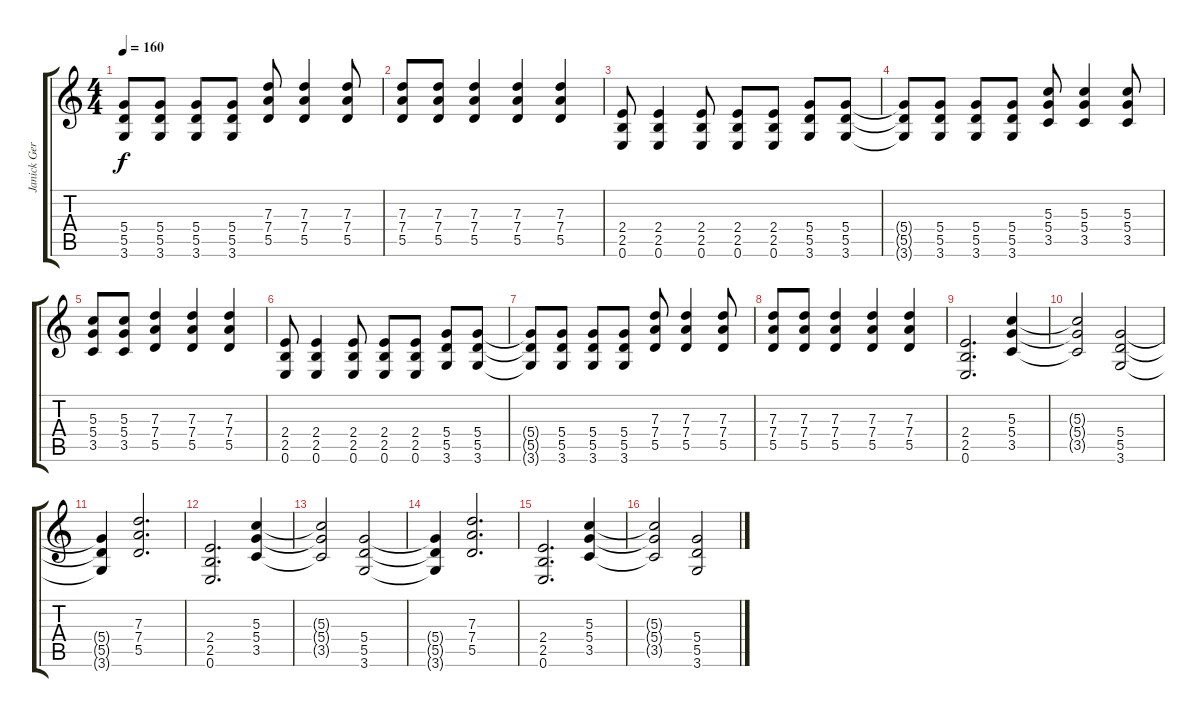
\track ("Janick Gers" "Janick Ger") {instrument electricguitarjazz}
\staff {score tabs}
\tuning (E4 B3 G3 D3 A2 E2) {hide}
\ts (4 4)
\tempo 160
\clef g2
\ks c
(5.4{t} 5.5{t} 3.6{t}).8{dy f} (5.4 5.5 3.6).8 (5.4 5.5 3.6).8 (5.4 5.5 3.6).8 (7.3 7.4 5.5).8 (7.3 7.4 5.5).4 (7.3 7.4 5.5).8 |
(7.3 7.4 5.5).8 (7.3 7.4 5.5).8 (7.3 7.4 5.5).4 (7.3 7.4 5.5).4 (7.3 7.4 5.5).4 |
(2.4 2.5 0.6).8 (2.4 2.5 0.6).4 (2.4 2.5 0.6).8 (2.4 2.5 0.6).8 (2.4 2.5 0.6).8 (5.4 5.5 3.6).8 (5.4 5.5 3.6).8 |
(5.4{t} 5.5{t} 3.6{t}).8 (5.4 5.5 3.6).8 (5.4 5.5 3.6).8 (5.4 5.5 3.6).8 (5.3 5.4 3.5).8 (5.3 5.4 3.5).4 (5.3 5.4 3.5).8 |
(5.3 5.4 3.5).8 (5.3 5.4 3.5).8 (7.3 7.4 5.5).4 (7.3 7.4 5.5).4 (7.3 7.4 5.5).4 |
(2.4 2.5 0.6).8 (2.4 2.5 0.6).4 (2.4 2.5 0.6).8 (2.4 2.5 0.6).8 (2.4 2.5 0.6).8 (5.4 5.5 3.6).8 (5.4 5.5 3.6).8 |
(5.4{t} 5.5{t} 3.6{t}).8 (5.4 5.5 3.6).8 (5.4 5.5 3.6).8 (5.4 5.5 3.6).8 (7.3 7.4 5.5).8 (7.3 7.4 5.5).4 (7.3 7.4 5.5).8 |
(7.3 7.4 5.5).8 (7.3 7.4 5.5).8 (7.3 7.4 5.5).4 (7.3 7.4 5.5).4 (7.3 7.4 5.5).4 |
(2.4 2.5 0.6).2{d} (5.3 5.4 3.5).4 |
(5.3{t} 5.4{t} 3.5{t}).2 (5.4 5.5 3.6).2 |
(5.4{t} 5.5{t} 3.6{t}).4 (7.3 7.4 5.5).2{d} |
(2.4 2.5 0.6).2{d} (5.3 5.4 3.5).4 |
(5.3{t} 5.4{t} 3.5{t}).2 (5.4 5.5 3.6).2 |
(5.4{t} 5.5{t} 3.6{t}).4 (7.3 7.4 5.5).2{d} |
(2.4 2.5 0.6).2{d} (5.3 5.4 3.5).4 |
(5.3{t} 5.4{t} 3.5{t}).2 (5.4 5.5 3.6).2
